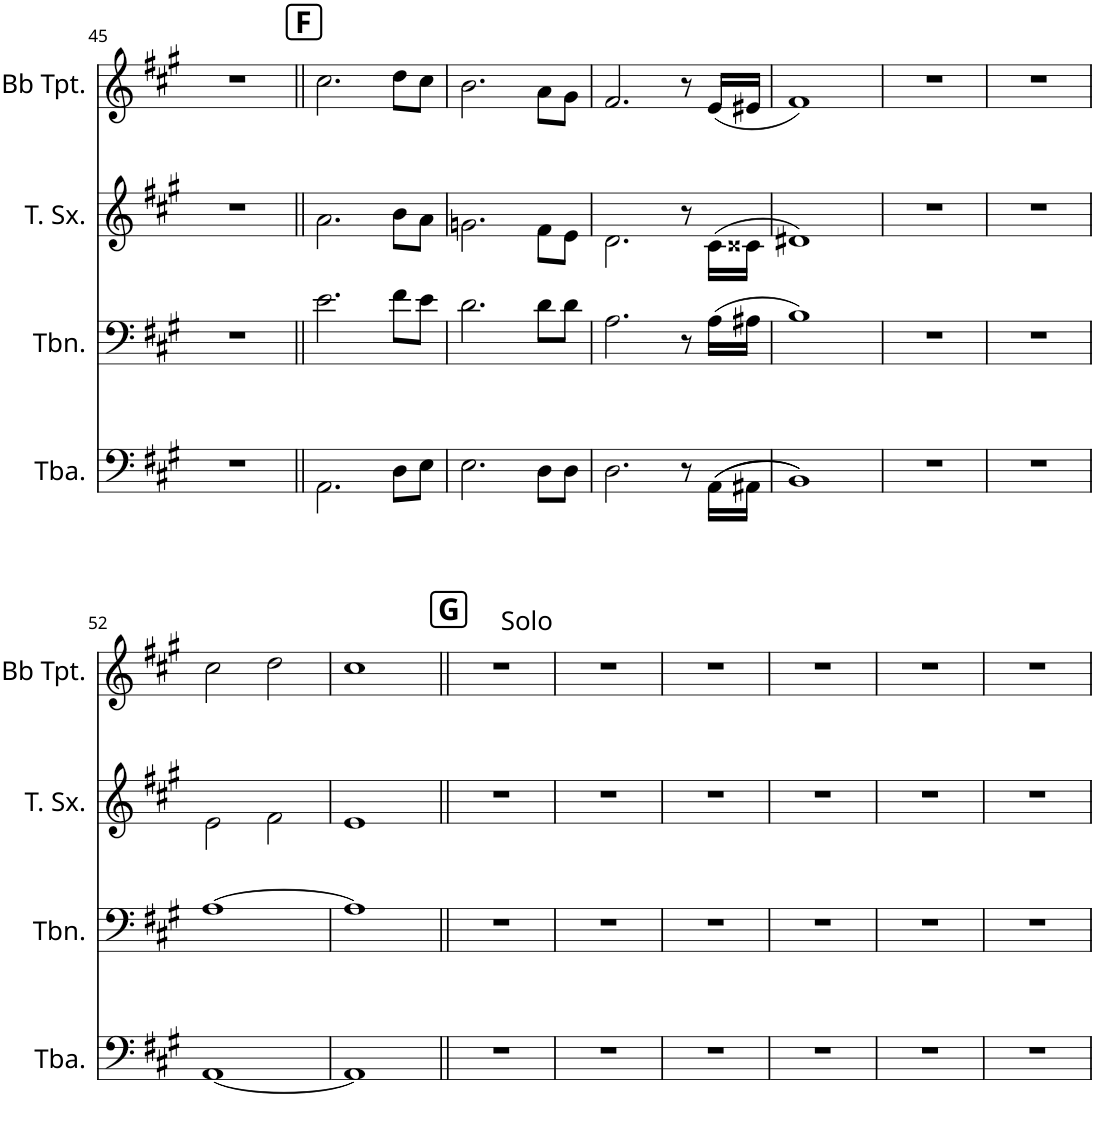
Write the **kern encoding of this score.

**kern	**kern	**kern	**kern
*part4	*part3	*part2	*part1
*staff4	*staff3	*staff2	*staff1
*I"Tuba	*I"Trombone	*I"Tenor Sax	*I"Trumpet in Bb
*I'Tba.	*I'Tbn.	*I'T. Sx.	*
!!LO:PB:g=z
*clefF4	*clefF4	*clefG2	*clefG2
*	*	*ITrd8c14	*ITrd1c2
*k[f#c#g#]	*k[f#c#g#]	*k[f#c#g#]	*k[f#c#g#]
*M4/4	*M4/4	*M4/4	*M4/4
=45	=45	=45	=45
1r	1r	1r	1r
!!LO:REH:place=s1:a:B:cj:fs=14:t=F
=46||	=46||	=46||	=46||
2.AA\	2.e\	2.a\	2.cc#\
8D\L	8f#\L	8b\L	8dd\L
8E\J	8e\J	8a\J	8cc#\J
=47	=47	=47	=47
2.E\	2.d\	2.gn\	2.b\
8D\L	8d\L	8f#\L	8a\L
8D\J	8d\J	8e\J	8g#\J
=48	=48	=48	=48
2.D\	2.A\	2.d\	2.f#/
8r	8r	8r	8r
((16AA\LL	(16A\LL	(16c#\LL	(16e/LL
16AA#X\JJ	16A#X\JJ	16c##X\JJ	16e#X/JJ
=49	=49	=49	=49
1BB))	1B)	1d#X)	1f#)
=50	=50	=50	=50
1r	1r	1r	1r
=51	=51	=51	=51
1r	1r	1r	1r
!!LO:LB:g=z
=52	=52	=52	=52
[1AA	[1A	2e\	2cc#\
.	.	2f#\	2dd\
=53	=53	=53	=53
1AA]	1A]	1e	1cc#
!!LO:REH:place=s1:a:B:cj:fs=14:t=G
=54||	=54||	=54||	=54||
!	!	!	!LO:TX:a:t=Solo
1r	1r	1r	1r
=55	=55	=55	=55
1r	1r	1r	1r
=56	=56	=56	=56
1r	1r	1r	1r
=57	=57	=57	=57
1r	1r	1r	1r
=58	=58	=58	=58
1r	1r	1r	1r
=59	=59	=59	=59
1r	1r	1r	1r
=	=	=	=
*-	*-	*-	*-
